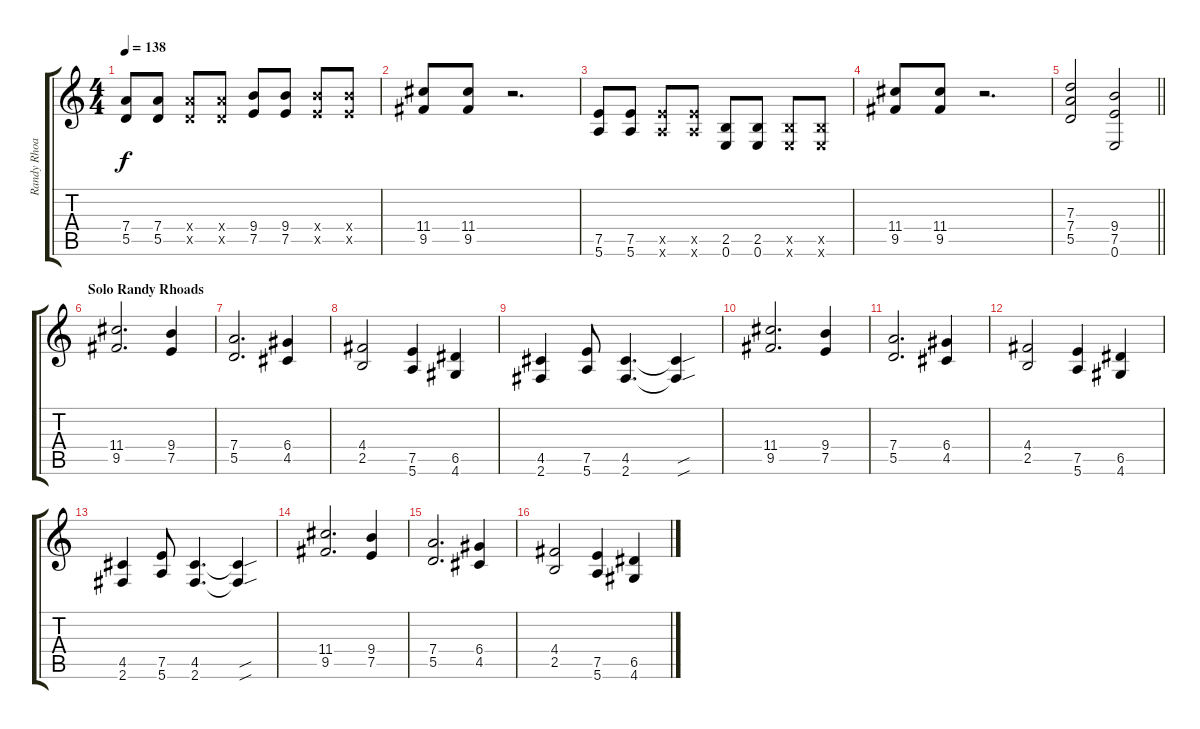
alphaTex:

\track ("Randy Rhoads" "Randy Rhoa") {instrument distortionguitar}
\staff {score tabs}
\tuning (E4 B3 G3 D3 A2 E2) {hide}
\ts (4 4)
\tempo 138
\clef g2
\ks c
(7.4 5.5).8{dy f} (7.4 5.5).8 (7.4{x} 5.5{x}).8 (7.4{x} 5.5{x}).8 (9.4 7.5).8 (9.4 7.5).8 (9.4{x} 7.5{x}).8 (9.4{x} 7.5{x}).8 |
(11.4 9.5).8 (11.4 9.5).8 r.2{d} |
(7.5 5.6).8 (7.5 5.6).8 (7.5{x} 5.6{x}).8 (7.5{x} 5.6{x}).8 (2.5 0.6).8 (2.5 0.6).8 (2.5{x} 0.6{x}).8 (2.5{x} 0.6{x}).8 |
(11.4 9.5).8 (11.4 9.5).8 r.2{d} |
\barLineRight lightlight
(7.3 7.4 5.5).2 (9.4 7.5 0.6).2 |
\section ("" "Solo Randy Rhoads")
(11.4 9.5).2{d} (9.4 7.5).4 |
(7.4 5.5).2{d} (6.4 4.5).4 |
(4.4 2.5).2 (7.5 5.6).4 (6.5 4.6).4 |
(4.5 2.6).4 (7.5 5.6).8 (4.5 2.6).4{d} (4.5{sou t} 2.6{sou t}).4 |
(11.4 9.5).2{d} (9.4 7.5).4 |
(7.4 5.5).2{d} (6.4 4.5).4 |
(4.4 2.5).2 (7.5 5.6).4 (6.5 4.6).4 |
(4.5 2.6).4 (7.5 5.6).8 (4.5 2.6).4{d} (4.5{sou t} 2.6{sou t}).4 |
(11.4 9.5).2{d} (9.4 7.5).4 |
(7.4 5.5).2{d} (6.4 4.5).4 |
(4.4 2.5).2 (7.5 5.6).4 (6.5 4.6).4
